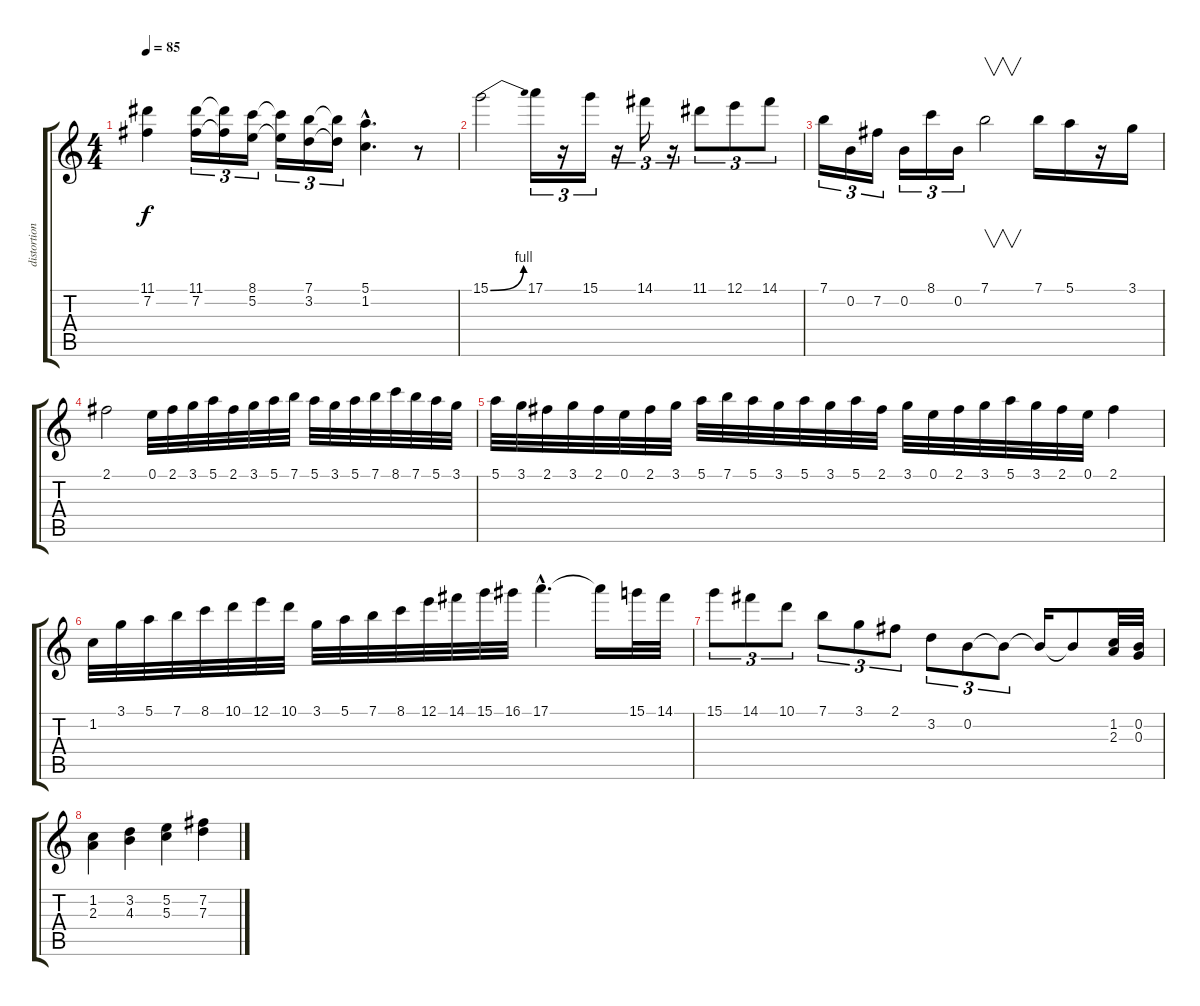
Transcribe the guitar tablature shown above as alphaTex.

\track ("distortion" "distortion") {instrument distortionguitar}
\staff {score tabs}
\tuning (E4 B3 G3 D3 A2 E2) {hide}
\ts (4 4)
\tempo 85
\clef g2
\ks c
(11.1{t} 7.2{t}).4{dy f} (11.1 7.2).16{tu (3 2)} (11.1{t} 7.2{t}).16{tu (3 2)} (8.1 5.2).16{tu (3 2)} (8.1{t} 5.2{t}).16{tu (3 2)} (7.1 3.2).16{tu (3 2)} (7.1{t} 3.2{t}).16{tu (3 2)} (5.1{hac} 1.2{hac}).4{d} r.8 |
15.1{be (bend 0 0 60 4)}.2 17.1.16{tu (3 2)} r.16{tu (3 2)} 15.1.16{tu (3 2)} r.16{tu (3 2)} 14.1.16{tu (3 2)} r.16{tu (3 2)} 11.1.8{tu (3 2)} 12.1.8{tu (3 2)} 14.1.8{tu (3 2)} |
7.1.16{tu (3 2)} 0.2.16{tu (3 2)} 7.2.16{tu (3 2)} 0.2.16{tu (3 2)} 8.1.16{tu (3 2)} 0.2.16{tu (3 2)} 7.1.2{v} 7.1.16 5.1.16 r.16 3.1.16 |
2.1.2 0.1.32 2.1.32 3.1.32 5.1.32 2.1.32 3.1.32 5.1.32 7.1.32 5.1.32 3.1.32 5.1.32 7.1.32 8.1.32 7.1.32 5.1.32 3.1.32 |
5.1.32 3.1.32 2.1.32 3.1.32 2.1.32 0.1.32 2.1.32 3.1.32 5.1.32 7.1.32 5.1.32 3.1.32 5.1.32 3.1.32 5.1.32 2.1.32 3.1.32 0.1.32 2.1.32 3.1.32 5.1.32 3.1.32 2.1.32 0.1.32 2.1.4 |
1.2.32 3.1.32 5.1.32 7.1.32 8.1.32 10.1.32 12.1.32 10.1.32 3.1.32 5.1.32 7.1.32 8.1.32 12.1.32 14.1.32 15.1.32 16.1.32 17.1{hac}.4{d} 17.1{t}.16 15.1.32 14.1.32 |
15.1.8{tu (3 2)} 14.1.8{tu (3 2)} 10.1.8{tu (3 2)} 7.1.8{tu (3 2)} 3.1.8{tu (3 2)} 2.1.8{tu (3 2)} 3.2.8{tu (3 2)} 0.2.8{tu (3 2)} 0.2{t}.8{tu (3 2)} 0.2{t}.16 0.2{t}.8 (1.2 2.3).32 (0.2 0.3).32 |
(1.2 2.3).4 (3.2 4.3).4 (5.2 5.3).4 (7.2 7.3).4
